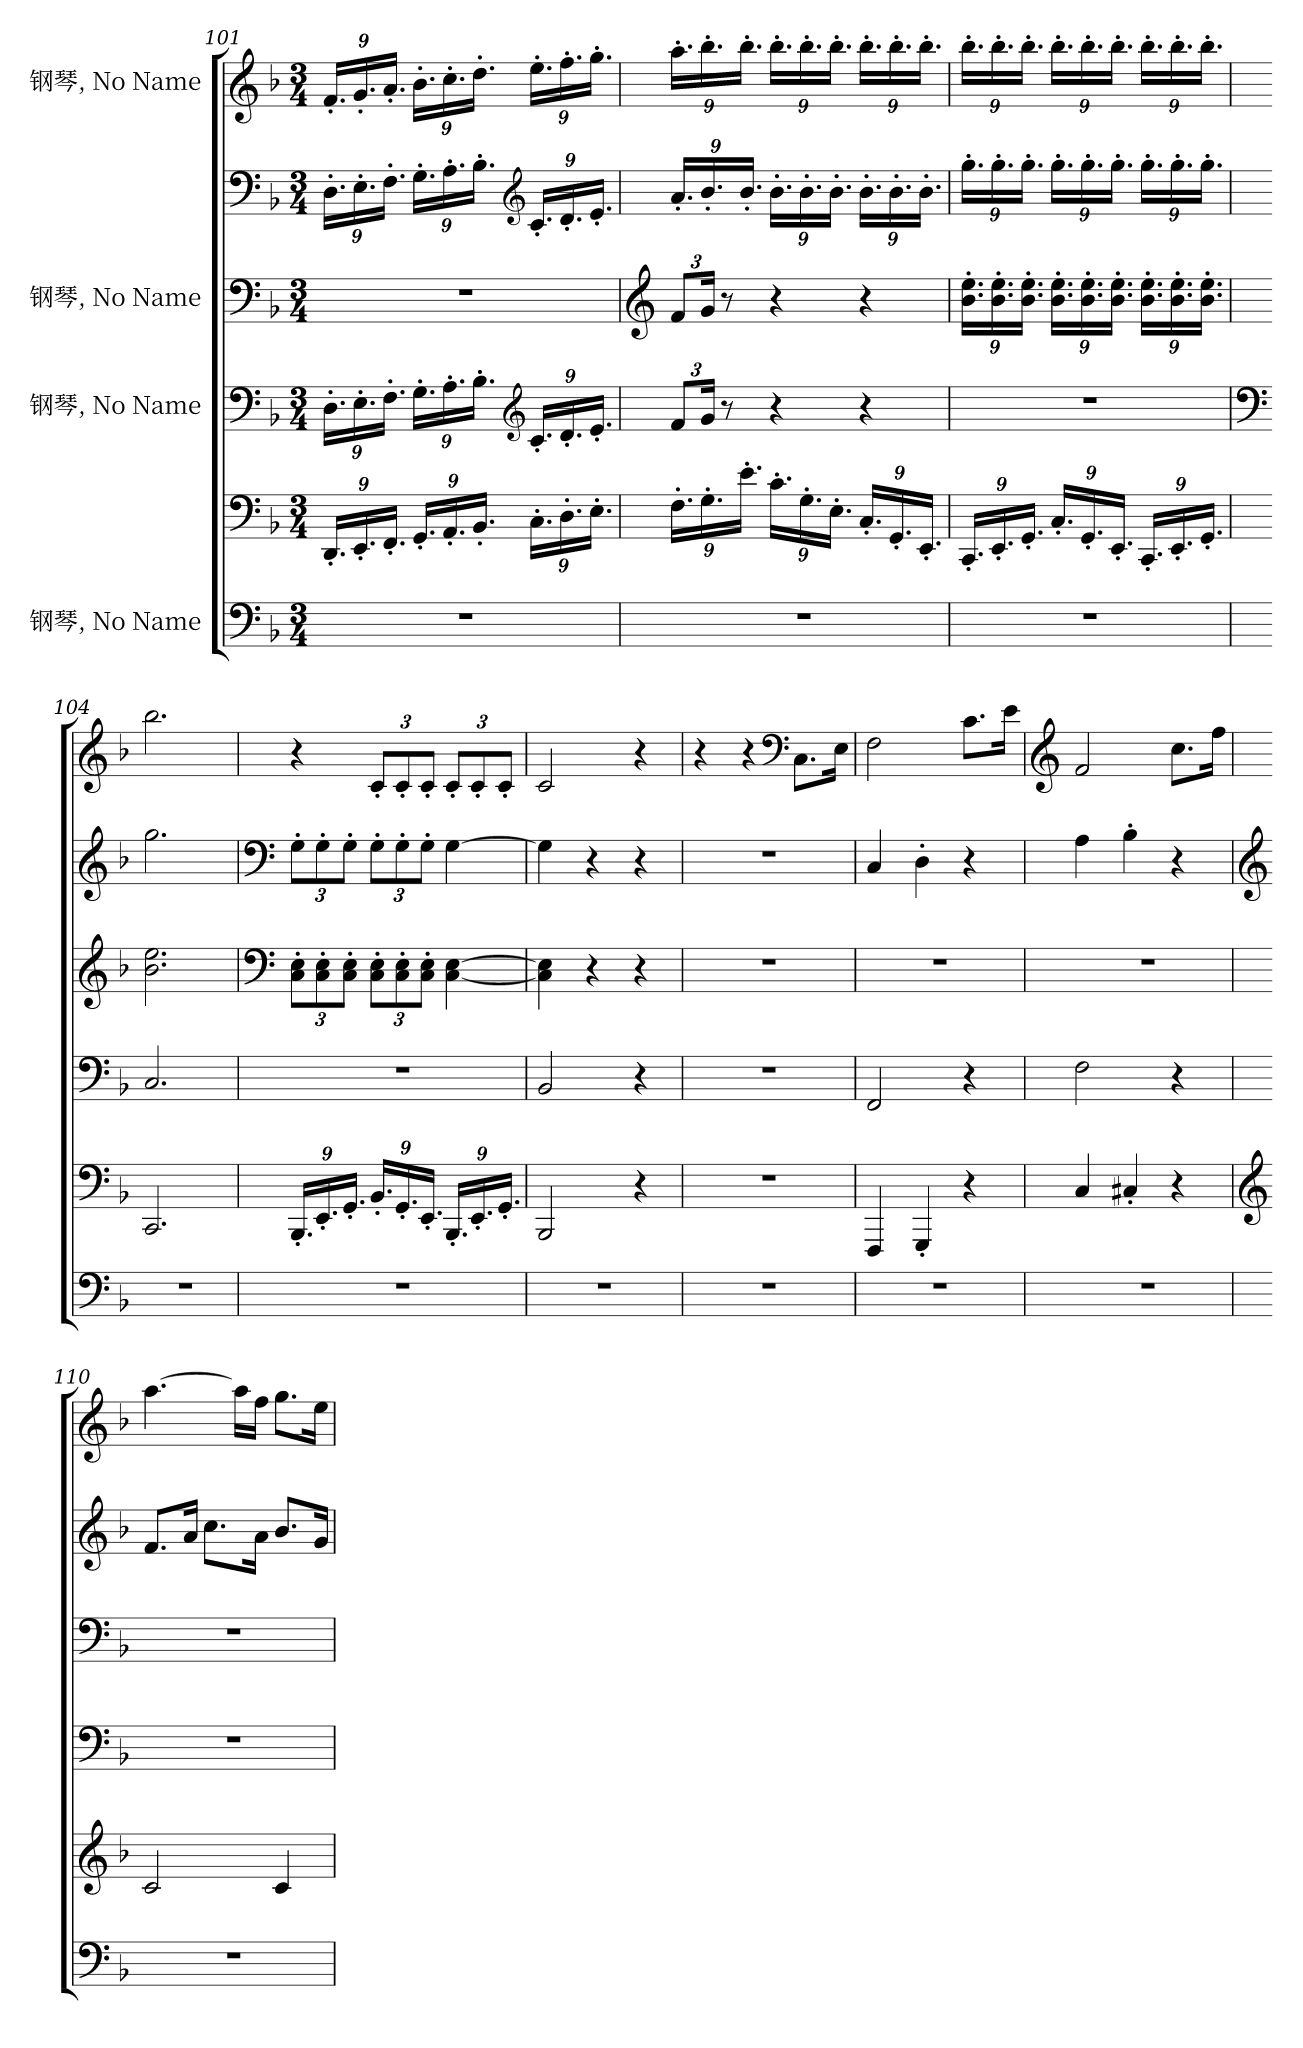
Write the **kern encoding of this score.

**kern	**kern	**kern	**kern	**kern	**kern
*part4	*part4	*part3	*part2	*part2	*part1
*staff6	*staff5	*staff4	*staff3	*staff2	*staff1
*I"钢琴, No Name	*	*I"钢琴, No Name	*I"钢琴, No Name	*	*I"钢琴, No Name
*clefF4	*clefF4	*clefF4	*clefF4	*clefF4	*clefG2
*k[b-]	*k[b-]	*k[b-]	*k[b-]	*k[b-]	*k[b-]
*M3/4	*M3/4	*M3/4	*M3/4	*M3/4	*M3/4
*	*Xbrackettup	*Xbrackettup	*	*Xbrackettup	*Xbrackettup
=101	=101	=101	=101	=101	=101
2.r	18.DD'/LL	18.D'\LL	2.r	18.D'\LL	18.f'/LL
.	18.EE'/	18.E'\	.	18.E'\	18.g'/
.	18.FF'/JJ	18.F'\JJ	.	18.F'\JJ	18.a'/JJ
.	18.GG'/LL	18.G'\LL	.	18.G'\LL	18.b-'\LL
.	18.AA'/	18.A'\	.	18.A'\	18.cc'\
.	18.BB-'/JJ	18.B-'\JJ	.	18.B-'\JJ	18.dd'\JJ
*	*	*clefG2	*	*clefG2	*
.	18.C'\LL	18.c'/LL	.	18.c'/LL	18.ee'\LL
.	18.D'\	18.d'/	.	18.d'/	18.ff'\
.	18.E'\JJ	18.e'/JJ	.	18.e'/JJ	18.gg'\JJ
!!LO:LB:g=z
=102	=102	=102	=102	=102	=102
*	*	*	*clefG2	*	*
*	*	*	*Xbrackettup	*	*
2.r	18.F'\LL	12f/L	12f/L	18.a'/LL	18.aa'\LL
.	18.G'\	24g/Jk	24g/Jk	18.b-'/	18.bb-'\
.	.	8r	8r	.	.
.	18.e'\JJ	.	.	18.b-'/JJ	18.bb-'\JJ
.	18.c'\LL	4r	4r	18.b-'\LL	18.bb-'\LL
.	18.G'\	.	.	18.b-'\	18.bb-'\
.	18.E'\JJ	.	.	18.b-'\JJ	18.bb-'\JJ
.	18.C'/LL	4r	4r	18.b-'\LL	18.bb-'\LL
.	18.GG'/	.	.	18.b-'\	18.bb-'\
.	18.EE'/JJ	.	.	18.b-'\JJ	18.bb-'\JJ
=103	=103	=103	=103	=103	=103
*	*	*	*	*	*MM120
2.r	18.CC'/LL	2.r	18.b-\' 18.ee\'LL	18.gg'\LL	18.bb-'\LL
.	18.EE'/	.	18.b-\' 18.ee\'	18.gg'\	18.bb-'\
.	18.GG'/JJ	.	18.b-\' 18.ee\'JJ	18.gg'\JJ	18.bb-'\JJ
.	18.C'/LL	.	18.b-\' 18.ee\'LL	18.gg'\LL	18.bb-'\LL
.	18.GG'/	.	18.b-\' 18.ee\'	18.gg'\	18.bb-'\
.	18.EE'/JJ	.	18.b-\' 18.ee\'JJ	18.gg'\JJ	18.bb-'\JJ
.	18.CC'/LL	.	18.b-\' 18.ee\'LL	18.gg'\LL	18.bb-'\LL
*	*	*	*	*	*MM118
.	18.EE'/	.	18.b-\' 18.ee\'	18.gg'\	18.bb-'\
*	*	*	*	*	*MM114
.	18.GG'/JJ	.	18.b-\' 18.ee\'JJ	18.gg'\JJ	18.bb-'\JJ
=104	=104	=104	=104	=104	=104
*	*	*clefF4	*	*	*
*	*	*	*	*	*MM45
2.r	2.CC/	2.C/	2.b-\ 2.ee\	2.gg\	2.bb-\
!!LO:PB:g=z
=105	=105	=105	=105	=105	=105
*	*	*	*clefF4	*clefF4	*
*	*	*	*	*	*MM118
2.r	18.BBB-'/LL	2.r	12C\' 12E\'L	12G'\L	4r
.	18.EE'/	.	12C\' 12E\'	12G'\	.
.	18.GG'/JJ	.	12C\' 12E\'J	12G'\J	.
.	18.BB-'/LL	.	12C\' 12E\'L	12G'\L	12c'/L
.	18.GG'/	.	12C\' 12E\'	12G'\	12c'/
.	18.EE'/JJ	.	12C\' 12E\'J	12G'\J	12c'/J
.	18.BBB-'/LL	.	[4C\ [4E\	[4G\	12c'/L
*	*	*	*	*	*MM114
.	18.EE'/	.	.	.	12c'/
*	*	*	*	*	*MM103
.	18.GG'/JJ	.	.	.	12c'/J
=106	=106	=106	=106	=106	=106
*	*	*	*	*	*MM42
2.r	2BBB-/	2BB-/	4C\] 4E\]	4G\]	2c/
.	.	.	4r	4r	.
.	4r	4r	4r	4r	4r
=107	=107	=107	=107	=107	=107
*	*	*	*	*	*MM111
2.r	2.r	2.r	2.r	2.r	4r
.	.	.	.	.	4r
*	*	*	*	*	*clefF4
.	.	.	.	.	8.C\L
.	.	.	.	.	16E\Jk
=108	=108	=108	=108	=108	=108
2.r	4FFF/	2FF/	2.r	4C/	2F\
.	4GGG'/	.	.	4D'\	.
*	*	*	*	*	*MM111
.	4r	4r	.	4r	8.c\L
.	.	.	.	.	16e\Jk
=109	=109	=109	=109	=109	=109
*	*	*	*	*	*clefG2
2.r	4C/	2F\	2.r	4A\	2f/
.	4C#X'/	.	.	4B-'\	.
.	4r	4r	.	4r	8.cc\L
.	.	.	.	.	16ff\Jk
!!LO:LB:g=z
=110	=110	=110	=110	=110	=110
*	*clefG2	*	*	*clefG2	*
2.r	2c/	2.r	2.r	8.f/L	[4.aa\
.	.	.	.	16a/Jk	.
.	.	.	.	8.cc\L	.
.	.	.	.	.	16aa\LL]
.	.	.	.	16a\Jk	16ff\JJ
.	4c/	.	.	8.b-/L	8.gg\L
.	.	.	.	16g/Jk	16ee\Jk
=	=	=	=	=	=
*-	*-	*-	*-	*-	*-
